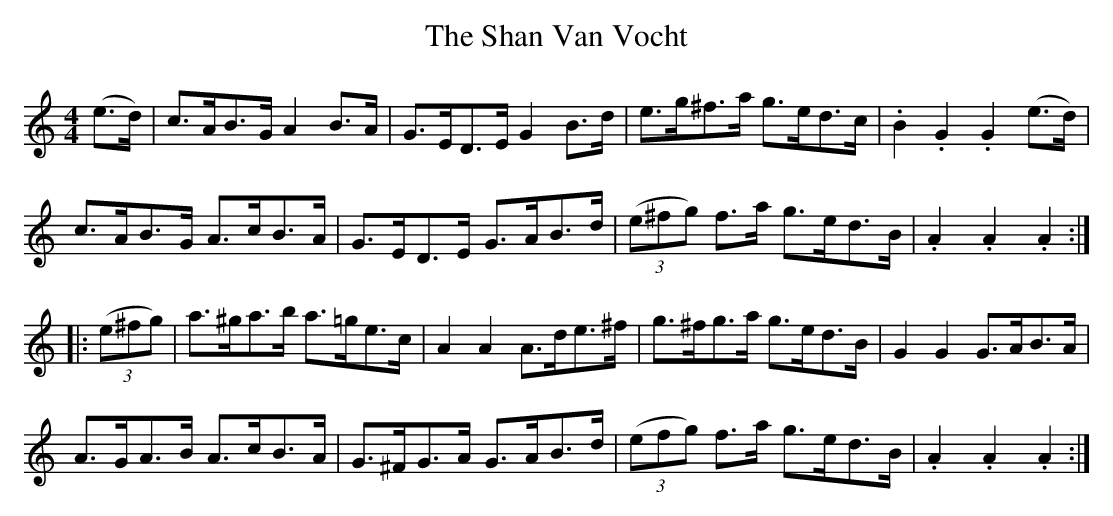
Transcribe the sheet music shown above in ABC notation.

X:1
T:The Shan Van Vocht
M:4/4
L:1/8
K:C
(e3/2d/2)|c3/2A/2B3/2G/2 A2B3/2A/2|G3/2E/2D3/2E/2 G2B3/2d/2|e3/2g/2^f3/2a/2 g3/2e/2d3/2c/2|.B2.G2.G2(e3/2d/2)|
c3/2A/2B3/2G/2 A3/2c/2B3/2A/2|G3/2E/2D3/2E/2 G3/2A/2B3/2d/2| ((3e^fg) f3/2a/2 g3/2e/2d3/2B/2|.A2.A2.A2:|
|: ((3e^fg)|a3/2^g/2a3/2b/2 a3/2=g/2e3/2c/2|A2A2A3/2d/2e3/2^f/2|g3/2^f/2g3/2a/2 g3/2e/2d3/2B/2|G2G2G3/2A/2B3/2A/2|
A3/2G/2A3/2B/2 A3/2c/2B3/2A/2|G3/2^F/2G3/2A/2 G3/2A/2B3/2d/2| ((3efg) f3/2a/2 g3/2e/2d3/2B/2|.A2.A2.A2:|
